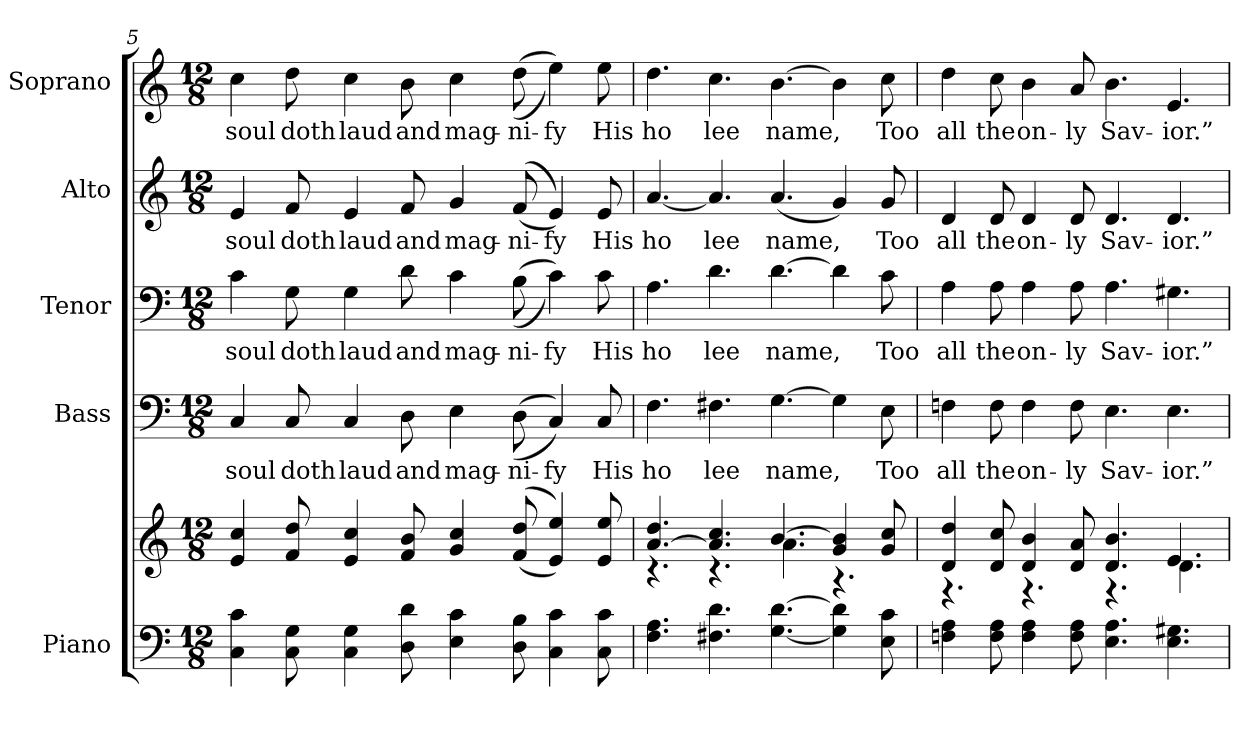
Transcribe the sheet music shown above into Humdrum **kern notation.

**kern	**kern	**kern	**text	**kern	**text	**kern	**text	**kern	**text
*part5	*part5	*part4	*part4	*part3	*part3	*part2	*part2	*part1	*part1
*staff6	*staff5	*staff4	*staff4	*staff3	*staff3	*staff2	*staff2	*staff1	*staff1
*I"Piano	*	*I"Bass	*	*I"Tenor	*	*I"Alto	*	*I"Soprano	*
*I'Pno.	*	*I'B.	*	*I'T.	*	*I'A.	*	*I'S.	*
!!LO:PB:g=z
*clefF4	*clefG2	*clefF4	*	*clefF4	*	*clefG2	*	*clefG2	*
*k[]	*k[]	*k[]	*	*k[]	*	*k[]	*	*k[]	*
*C:	*C:	*C:	*	*C:	*	*C:	*	*C:	*
*M12/8	*M12/8	*M12/8	*	*M12/8	*	*M12/8	*	*M12/8	*
=5	=5	=5	=5	=5	=5	=5	=5	=5	=5
!	!	!	!LO:LY:b:color=#000000	!	!	!	!	!	!
!	!	!	!	!	!LO:LY:b:color=#000000	!	!	!	!
!	!	!	!	!	!	!	!LO:LY:b:color=#000000	!	!
!	!	!	!	!	!	!	!	!	!LO:LY:b:color=#000000
4Ci\ 4ci	4ei/ 4cci	4Ci/	soul	4ci\	soul	4ei/	soul	4cci\	soul
!	!	!	!LO:LY:b:color=#000000	!	!	!	!	!	!
!	!	!	!	!	!LO:LY:b:color=#000000	!	!	!	!
!	!	!	!	!	!	!	!LO:LY:b:color=#000000	!	!
!	!	!	!	!	!	!	!	!	!LO:LY:b:color=#000000
8Ci\ 8Gi	8fi/ 8ddi	8Ci/	doth	8Gi\	doth	8fi/	doth	8ddi\	doth
!	!	!	!LO:LY:b:color=#000000	!	!	!	!	!	!
!	!	!	!	!	!LO:LY:b:color=#000000	!	!	!	!
!	!	!	!	!	!	!	!LO:LY:b:color=#000000	!	!
!	!	!	!	!	!	!	!	!	!LO:LY:b:color=#000000
4Ci\ 4Gi	4ei/ 4cci	4Ci/	laud	4Gi\	laud	4ei/	laud	4cci\	laud
!	!	!	!LO:LY:b:color=#000000	!	!	!	!	!	!
!	!	!	!	!	!LO:LY:b:color=#000000	!	!	!	!
!	!	!	!	!	!	!	!LO:LY:b:color=#000000	!	!
!	!	!	!	!	!	!	!	!	!LO:LY:b:color=#000000
8Di\ 8di	8fi/ 8bi	8Di\	and	8di\	and	8fi/	and	8bi\	and
!	!	!	!LO:LY:b:color=#000000	!	!	!	!	!	!
!	!	!	!	!	!LO:LY:b:color=#000000	!	!	!	!
!	!	!	!	!	!	!	!LO:LY:b:color=#000000	!	!
!	!	!	!	!	!	!	!	!	!LO:LY:b:color=#000000
4Ei\ 4ci	4gi/ 4cci	4Ei\	mag-	4ci\	mag-	4gi/	mag-	4cci\	mag-
!	!	!	!LO:LY:b:color=#000000	!	!	!	!	!	!
!	!	!	!	!	!LO:LY:b:color=#000000	!	!	!	!
!	!	!	!	!	!	!	!LO:LY:b:color=#000000	!	!
!	!	!	!	!	!	!	!	!	!LO:LY:b:color=#000000
8Di\ 8Bi	((8fi/ 8ddi	((8Di\	-ni-	((8Bi\	-ni-	((8fi/	-ni-	((8ddi\	-ni-
!	!	!	!LO:LY:b:color=#000000	!	!	!	!	!	!
!	!	!	!	!	!LO:LY:b:color=#000000	!	!	!	!
!	!	!	!	!	!	!	!LO:LY:b:color=#000000	!	!
!	!	!	!	!	!	!	!	!	!LO:LY:b:color=#000000
4Ci\ 4ci	4ei/ 4eei))	4Ci/))	-fy	4ci\))	-fy	4ei/))	-fy	4eei\))	-fy
!	!	!	!LO:LY:b:color=#000000	!	!	!	!	!	!
!	!	!	!	!	!LO:LY:b:color=#000000	!	!	!	!
!	!	!	!	!	!	!	!LO:LY:b:color=#000000	!	!
!	!	!	!	!	!	!	!	!	!LO:LY:b:color=#000000
8Ci\ 8ci	8ei/ 8eei	8Ci/	His	8ci\	His	8ei/	His	8eei\	His
!!LO:PB:g=z
=6	=6	=6	=6	=6	=6	=6	=6	=6	=6
*	*^	*	*	*	*	*	*	*	*
!	!	!	!	!LO:LY:b:color=#000000	!	!	!	!	!	!
!	!	!	!	!	!	!LO:LY:b:color=#000000	!	!	!	!
!	!	!	!	!	!	!	!	!LO:LY:b:color=#000000	!	!
!	!	!	!	!	!	!	!	!	!	!LO:LY:b:color=#000000
4.Fi\ 4.Ai	[>4.ai/ 4.ddi	4.r	4.Fi\	ho	4.Ai\	ho	[<4.ai/	ho	4.ddi\	ho
!	!	!	!	!LO:LY:b:color=#000000	!	!	!	!	!	!
!	!	!	!	!	!	!LO:LY:b:color=#000000	!	!	!	!
!	!	!	!	!	!	!	!	!LO:LY:b:color=#000000	!	!
!	!	!	!	!	!	!	!	!	!	!LO:LY:b:color=#000000
4.F#Xi\ 4.di	4.ai/] 4.cci	4.r	4.F#Xi\	lee	4.di\	lee	4.ai/]	lee	4.cci\	lee
!	!	!	!	!LO:LY:b:color=#000000	!	!	!	!	!	!
!	!	!	!	!	!	!LO:LY:b:color=#000000	!	!	!	!
!	!	!	!	!	!	!	!	!LO:LY:b:color=#000000	!	!
!	!	!	!	!	!	!	!	!	!	!LO:LY:b:color=#000000
[<4.Gi\ [>4.di	[>4.bi/	4.ai\	[>4.Gi\	name,	[>4.di\	name,	(4.ai/	name,	[>4.bi\	name,
4Gi\] 4di]	4gi/ 4bi]	4.r	4Gi\]	.	4di\]	.	4gi/)	.	4bi\]	.
!	!	!	!	!LO:LY:b:color=#000000	!	!	!	!	!	!
!	!	!	!	!	!	!LO:LY:b:color=#000000	!	!	!	!
!	!	!	!	!	!	!	!	!LO:LY:b:color=#000000	!	!
!	!	!	!	!	!	!	!	!	!	!LO:LY:b:color=#000000
8Ei\ 8ci	8gi/ 8cci	.	8Ei\	Too	8ci\	Too	8gi/	Too	8cci\	Too
!!LO:PB:g=z
=7	=7	=7	=7	=7	=7	=7	=7	=7	=7	=7
!	!	!	!	!LO:LY:b:color=#000000	!	!	!	!	!	!
!	!	!	!	!	!	!LO:LY:b:color=#000000	!	!	!	!
!	!	!	!	!	!	!	!	!LO:LY:b:color=#000000	!	!
!	!	!	!	!	!	!	!	!	!	!LO:LY:b:color=#000000
4Fni\ 4Ai	4di/ 4ddi	4.r	4Fni\	all	4Ai\	all	4di/	all	4ddi\	all
!	!	!	!	!LO:LY:b:color=#000000	!	!	!	!	!	!
!	!	!	!	!	!	!LO:LY:b:color=#000000	!	!	!	!
!	!	!	!	!	!	!	!	!LO:LY:b:color=#000000	!	!
!	!	!	!	!	!	!	!	!	!	!LO:LY:b:color=#000000
8Fi\ 8Ai	8di/ 8cci	.	8Fi\	the	8Ai\	the	8di/	the	8cci\	the
!	!	!	!	!LO:LY:b:color=#000000	!	!	!	!	!	!
!	!	!	!	!	!	!LO:LY:b:color=#000000	!	!	!	!
!	!	!	!	!	!	!	!	!LO:LY:b:color=#000000	!	!
!	!	!	!	!	!	!	!	!	!	!LO:LY:b:color=#000000
4Fi\ 4Ai	4di/ 4bi	4.r	4Fi\	on-	4Ai\	on-	4di/	on-	4bi\	on-
!	!	!	!	!LO:LY:b:color=#000000	!	!	!	!	!	!
!	!	!	!	!	!	!LO:LY:b:color=#000000	!	!	!	!
!	!	!	!	!	!	!	!	!LO:LY:b:color=#000000	!	!
!	!	!	!	!	!	!	!	!	!	!LO:LY:b:color=#000000
8Fi\ 8Ai	8di/ 8ai	.	8Fi\	-ly	8Ai\	-ly	8di/	-ly	8ai/	-ly
!	!	!	!	!LO:LY:b:color=#000000	!	!	!	!	!	!
!	!	!	!	!	!	!LO:LY:b:color=#000000	!	!	!	!
!	!	!	!	!	!	!	!	!LO:LY:b:color=#000000	!	!
!	!	!	!	!	!	!	!	!	!	!LO:LY:b:color=#000000
4.Ei\ 4.Ai	4.di/ 4.bi	4.r	4.Ei\	Sav-	4.Ai\	Sav-	4.di/	Sav-	4.bi\	Sav-
!	!	!	!	!LO:LY:b:color=#000000	!	!	!	!	!	!
!	!	!	!	!	!	!LO:LY:b:color=#000000	!	!	!	!
!	!	!	!	!	!	!	!	!LO:LY:b:color=#000000	!	!
!	!	!	!	!	!	!	!	!	!	!LO:LY:b:color=#000000
4.Ei\ 4.G#Xi	4.ei/	4.di\	4.Ei\	-ior.”	4.G#Xi\	-ior.”	4.di/	-ior.”	4.ei/	-ior.”
*	*v	*v	*	*	*	*	*	*	*	*
=	=	=	=	=	=	=	=	=	=
*-	*-	*-	*-	*-	*-	*-	*-	*-	*-
